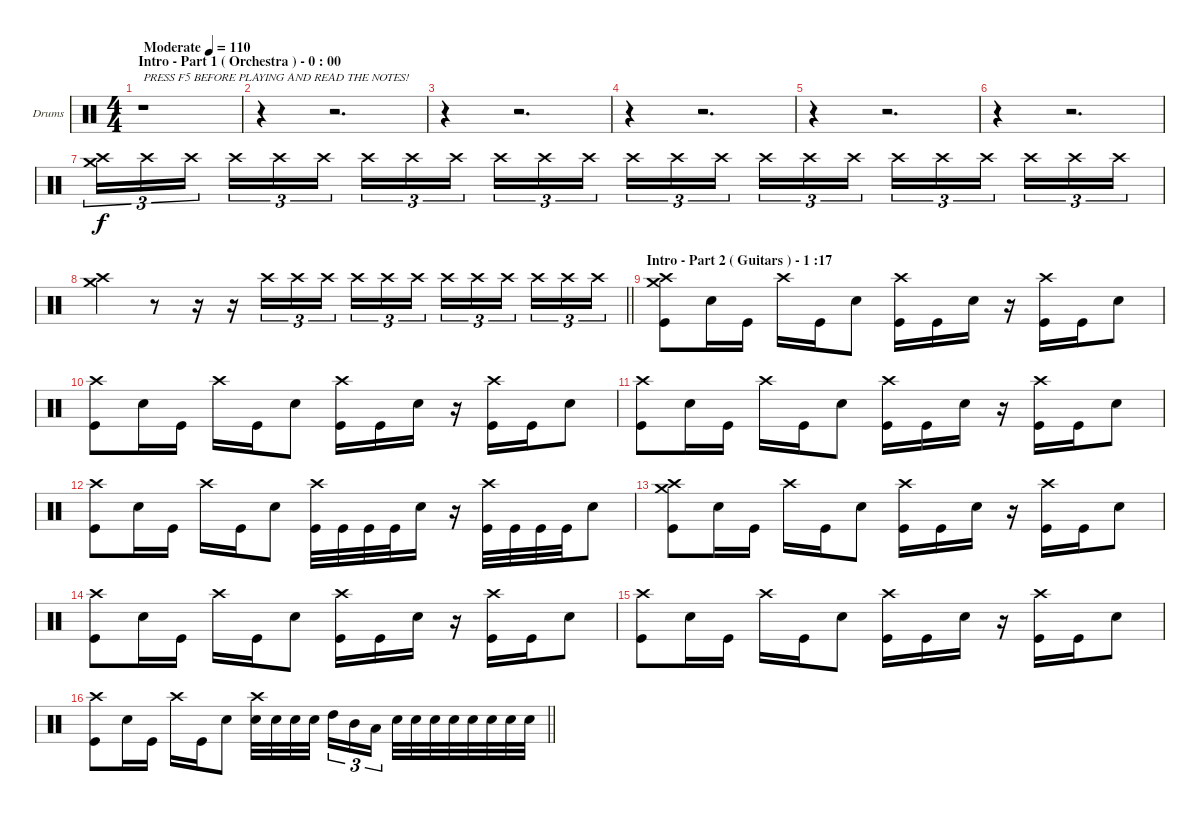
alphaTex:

\bracketExtendMode groupsimilarinstruments
\firstSystemTrackNameOrientation horizontal
\otherSystemsTrackNameOrientation horizontal
\track ("The Rev" "Drums") {instrument percussion}
\staff {score}
\articulation defaults
\ts (4 4)
\beaming (8 2 2 2 2)
\section ("" "Intro - Part 1 ( Orchestra ) - 0 : 00")
\tempo (110 "Moderate")
\clef neutral
\ks c
r.1{txt "PRESS F5 BEFORE PLAYING AND READ THE NOTES!" dy f} |
r.4 r.2{d} |
r.4 r.2{d} |
r.4 r.2{d} |
r.4 r.2{d} |
r.4 r.2{d} |
("Crash medium (hit)" "Crash high (hit)").16{tu (3 2)} "Crash high (hit)".16{tu (3 2)} "Crash high (hit)".16{tu (3 2)} "Crash high (hit)".16{tu (3 2)} "Crash high (hit)".16{tu (3 2)} "Crash high (hit)".16{tu (3 2)} "Crash high (hit)".16{tu (3 2)} "Crash high (hit)".16{tu (3 2)} "Crash high (hit)".16{tu (3 2)} "Crash high (hit)".16{tu (3 2)} "Crash high (hit)".16{tu (3 2)} "Crash high (hit)".16{tu (3 2)} "Crash high (hit)".16{tu (3 2)} "Crash high (hit)".16{tu (3 2)} "Crash high (hit)".16{tu (3 2)} "Crash high (hit)".16{tu (3 2)} "Crash high (hit)".16{tu (3 2)} "Crash high (hit)".16{tu (3 2)} "Crash high (hit)".16{tu (3 2)} "Crash high (hit)".16{tu (3 2)} "Crash high (hit)".16{tu (3 2)} "Crash high (hit)".16{tu (3 2)} "Crash high (hit)".16{tu (3 2)} "Crash high (hit)".16{tu (3 2)} |
\barLineRight lightlight
("Crash medium (hit)" "Crash high (hit)").4 r.8 r.16 r.16 "Crash high (hit)".16{tu (3 2)} "Crash high (hit)".16{tu (3 2)} "Crash high (hit)".16{tu (3 2)} "Crash high (hit)".16{tu (3 2)} "Crash high (hit)".16{tu (3 2)} "Crash high (hit)".16{tu (3 2)} "Crash high (hit)".16{tu (3 2)} "Crash high (hit)".16{tu (3 2)} "Crash high (hit)".16{tu (3 2)} "Crash high (hit)".16{tu (3 2)} "Crash high (hit)".16{tu (3 2)} "Crash high (hit)".16{tu (3 2)} |
\section ("" "Intro - Part 2 ( Guitars ) - 1 :17")
("Crash high (hit)" "Crash medium (hit)" "Kick (hit)").8 "Snare (hit) 2".16 "Kick (hit)".16 "Crash high (hit)".16 "Kick (hit)".16 "Snare (hit) 2".8 ("Crash high (hit)" "Kick (hit)").16 "Kick (hit)".16 "Snare (hit) 2".16 r.16 ("Crash high (hit)" "Kick (hit)").16 "Kick (hit)".16 "Snare (hit) 2".8 |
("Crash high (hit)" "Kick (hit)").8 "Snare (hit) 2".16 "Kick (hit)".16 "Crash high (hit)".16 "Kick (hit)".16 "Snare (hit) 2".8 ("Crash high (hit)" "Kick (hit)").16 "Kick (hit)".16 "Snare (hit) 2".16 r.16 ("Crash high (hit)" "Kick (hit)").16 "Kick (hit)".16 "Snare (hit) 2".8 |
("Crash high (hit)" "Kick (hit)").8 "Snare (hit) 2".16 "Kick (hit)".16 "Crash high (hit)".16 "Kick (hit)".16 "Snare (hit) 2".8 ("Crash high (hit)" "Kick (hit)").16 "Kick (hit)".16 "Snare (hit) 2".16 r.16 ("Crash high (hit)" "Kick (hit)").16 "Kick (hit)".16 "Snare (hit) 2".8 |
("Crash high (hit)" "Kick (hit)").8 "Snare (hit) 2".16 "Kick (hit)".16 "Crash high (hit)".16 "Kick (hit)".16 "Snare (hit) 2".8 ("Crash high (hit)" "Kick (hit)").32 "Kick (hit)".32 "Kick (hit)".32 "Kick (hit)".32 "Snare (hit) 2".16 r.16 ("Crash high (hit)" "Kick (hit)").32 "Kick (hit)".32 "Kick (hit)".32 "Kick (hit)".32 "Snare (hit) 2".8 |
("Crash high (hit)" "Crash medium (hit)" "Kick (hit)").8 "Snare (hit) 2".16 "Kick (hit)".16 "Crash high (hit)".16 "Kick (hit)".16 "Snare (hit) 2".8 ("Crash high (hit)" "Kick (hit)").16 "Kick (hit)".16 "Snare (hit) 2".16 r.16 ("Crash high (hit)" "Kick (hit)").16 "Kick (hit)".16 "Snare (hit) 2".8 |
("Crash high (hit)" "Kick (hit)").8 "Snare (hit) 2".16 "Kick (hit)".16 "Crash high (hit)".16 "Kick (hit)".16 "Snare (hit) 2".8 ("Crash high (hit)" "Kick (hit)").16 "Kick (hit)".16 "Snare (hit) 2".16 r.16 ("Crash high (hit)" "Kick (hit)").16 "Kick (hit)".16 "Snare (hit) 2".8 |
("Crash high (hit)" "Kick (hit)").8 "Snare (hit) 2".16 "Kick (hit)".16 "Crash high (hit)".16 "Kick (hit)".16 "Snare (hit) 2".8 ("Crash high (hit)" "Kick (hit)").16 "Kick (hit)".16 "Snare (hit) 2".16 r.16 ("Crash high (hit)" "Kick (hit)").16 "Kick (hit)".16 "Snare (hit) 2".8 |
\barLineRight lightlight
("Crash high (hit)" "Kick (hit)").8 "Snare (hit) 2".16 "Kick (hit)".16 "Crash high (hit)".16 "Kick (hit)".16 "Snare (hit) 2".8 ("Crash high (hit)" "Snare (hit) 2").32 "Snare (hit) 2".32 "Snare (hit) 2".32 "Snare (hit) 2".32 "High Tom (hit)".16{tu (3 2)} "Mid Tom (hit)".16{tu (3 2)} "Low Tom (hit)".16{tu (3 2)} "Snare (hit) 2".32 "Snare (hit) 2".32 "Snare (hit) 2".32 "Snare (hit) 2".32 "Snare (hit) 2".32 "Snare (hit) 2".32 "Snare (hit) 2".32 "Snare (hit) 2".32
